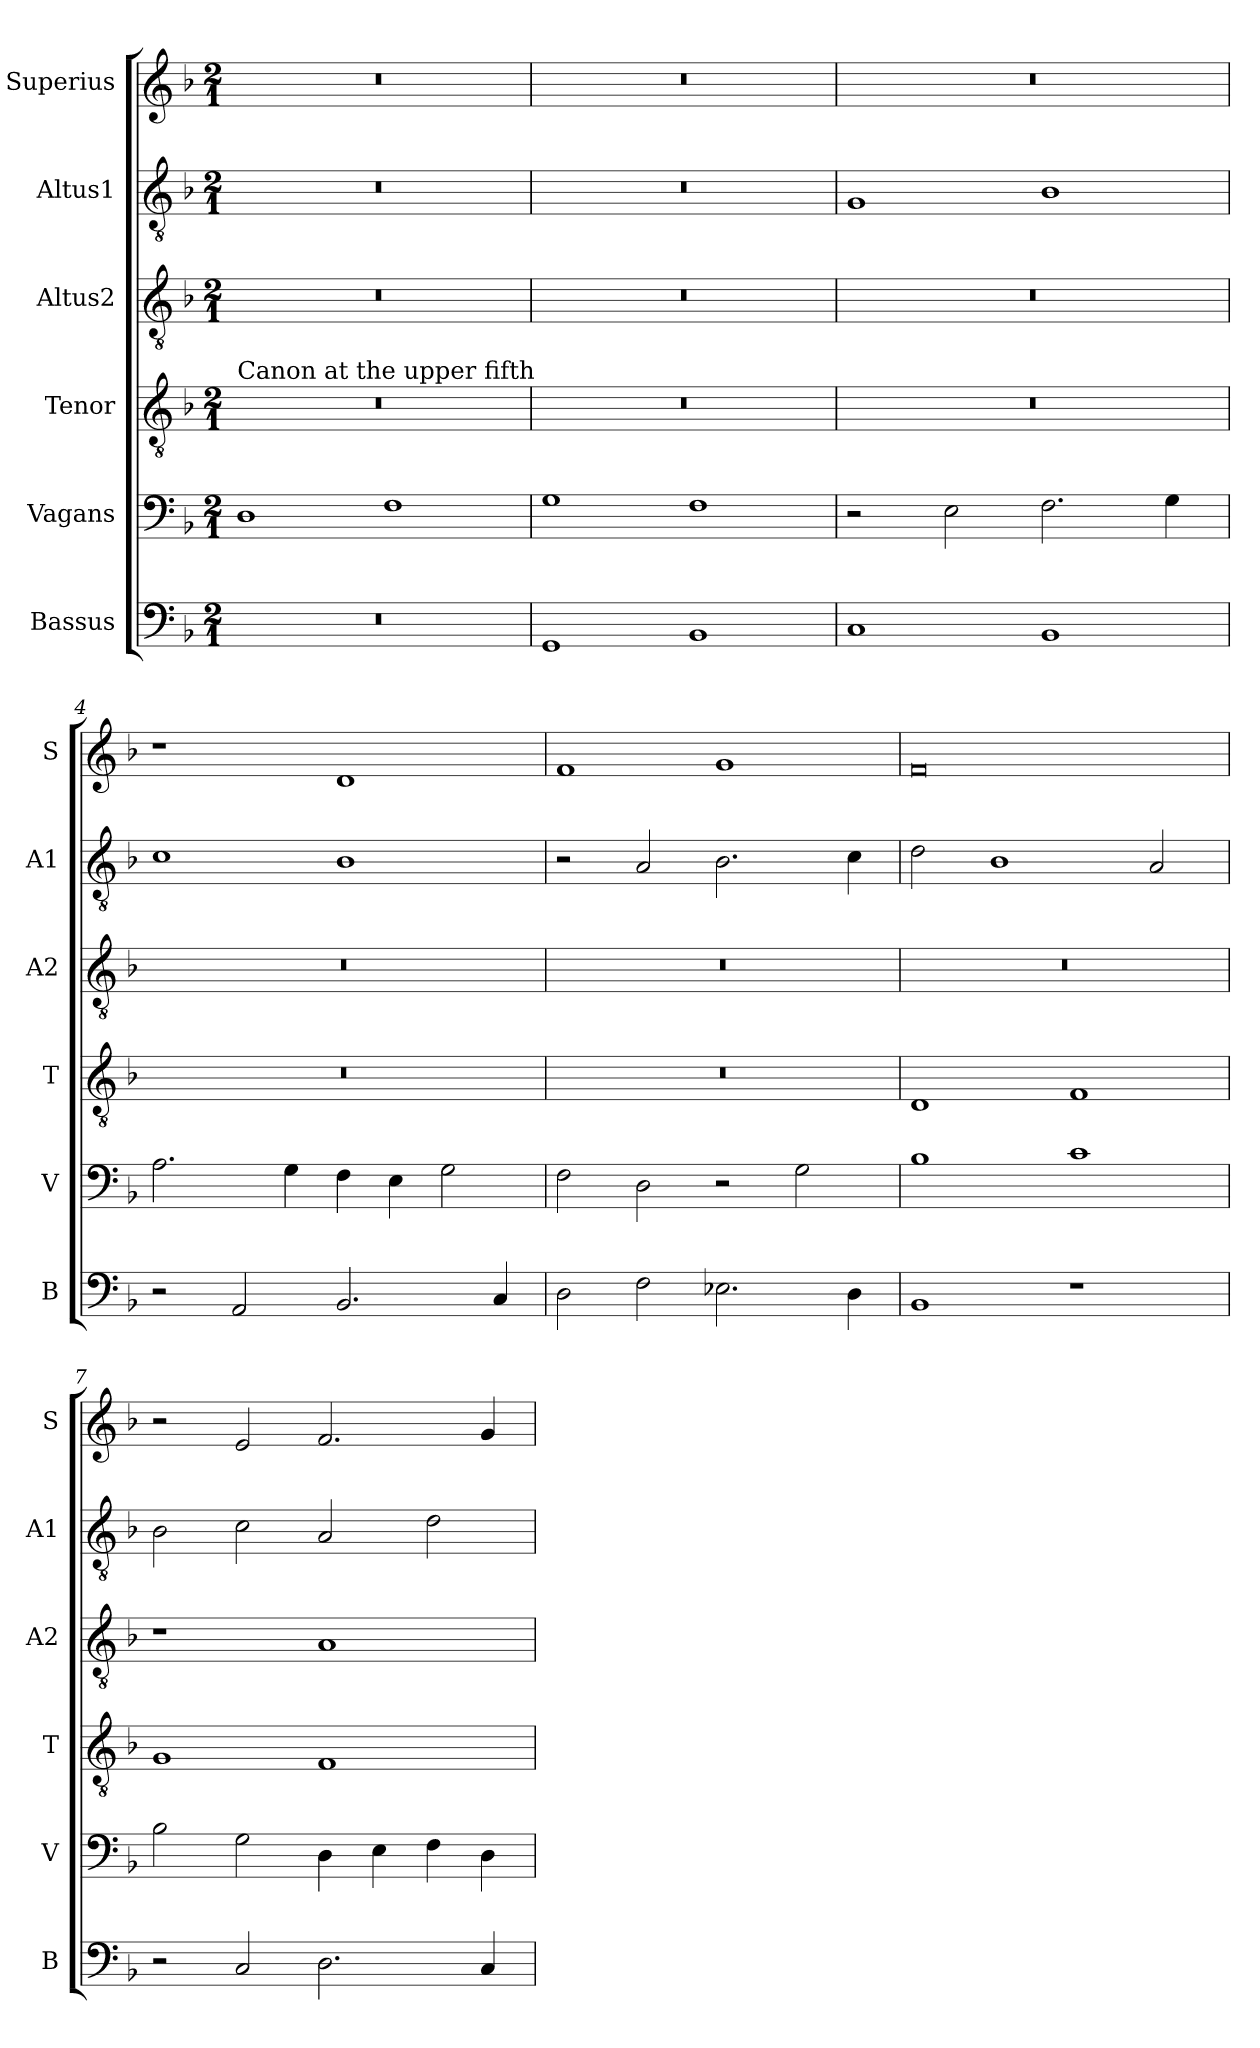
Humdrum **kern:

**kern	**kern	**kern	**kern	**kern	**kern
*part6	*part5	*part4	*part3	*part2	*part1
*staff6	*staff5	*staff4	*staff3	*staff2	*staff1
*I"Bassus	*I"Vagans	*I"Tenor	*I"Altus2	*I"Altus1	*I"Superius
*I'B	*I'V	*I'T	*I'A2	*I'A1	*I'S
*clefF4	*clefF4	*clefGv2	*clefGv2	*clefGv2	*clefG2
*k[b-]	*k[b-]	*k[b-]	*k[b-]	*k[b-]	*k[b-]
*M2/1	*M2/1	*M2/1	*M2/1	*M2/1	*M2/1
=1	=1	=1	=1	=1	=1
!	!	!LO:TX:a:t=Canon at the upper fifth	!	!	!
0r	1D	0r	0r	0r	0r
.	1F	.	.	.	.
=2	=2	=2	=2	=2	=2
1GG	1G	0r	0r	0r	0r
1BB-	1F	.	.	.	.
=3	=3	=3	=3	=3	=3
1C	2r	0r	0r	1G	0r
.	2E\	.	.	.	.
1BB-	2.F\	.	.	1B-	.
.	4G\	.	.	.	.
=4	=4	=4	=4	=4	=4
2r	2.A\	0r	0r	1c	1r
2AA/	.	.	.	.	.
.	4G\	.	.	.	.
2.BB-/	4F\	.	.	1B-	1d
.	4E\	.	.	.	.
.	2G\	.	.	.	.
4C/	.	.	.	.	.
=5	=5	=5	=5	=5	=5
2D\	2F\	0r	0r	2r	1f
2F\	2D\	.	.	2A/	.
2.E-X\	2r	.	.	2.B-\	1g
.	2G\	.	.	.	.
4D\	.	.	.	4c\	.
=6	=6	=6	=6	=6	=6
1BB-	1B-	1D	0r	2d\	0f
.	.	.	.	1B-	.
1r	1c	1F	.	.	.
.	.	.	.	2A/	.
=7	=7	=7	=7	=7	=7
2r	2B-\	1G	1r	2B-\	2r
2C/	2G\	.	.	2c\	2e/
2.D\	4D\	1F	1A	2A/	2.f/
.	4E\	.	.	.	.
.	4F\	.	.	2d\	.
4C/	4D\	.	.	.	4g/
=	=	=	=	=	=
*-	*-	*-	*-	*-	*-
